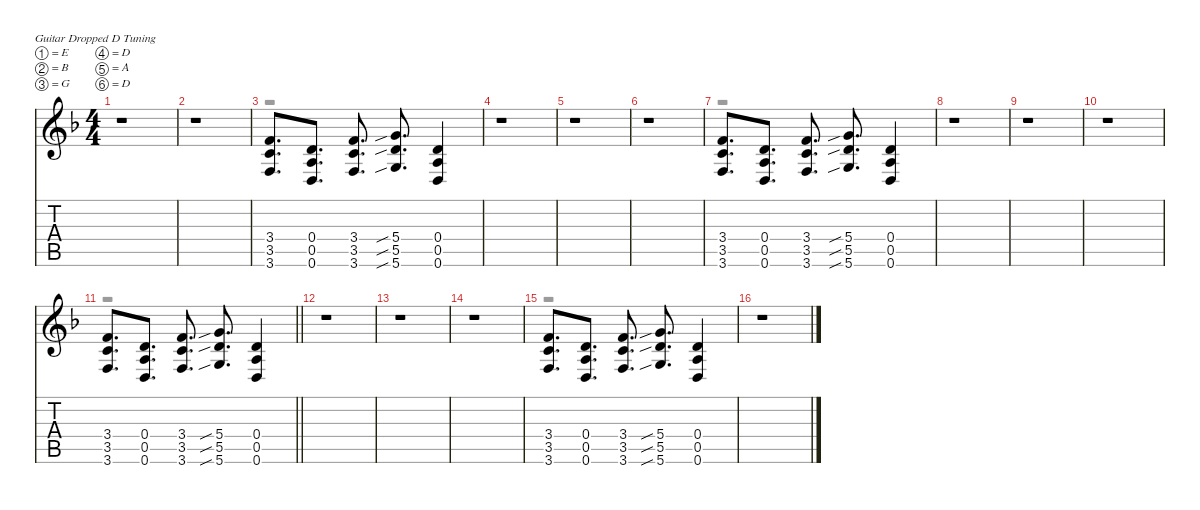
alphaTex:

\defaultSystemsLayout 4
\hideDynamics
\bracketExtendMode nobrackets
\singleTrackTrackNamePolicy hidden
\multiTrackTrackNamePolicy hidden
\otherSystemsTrackNameOrientation horizontal
\track ("Guitar 2" "Guitar 2") {defaultSystemsLayout 8 instrument distortionguitar}
\staff {score tabs}
\tuning (E4 B3 G3 D3 A2 D2)
\voice
\ts (4 4)
\tempo (85 hide)
\clef g2
\ks dminor
r.1{dy f beam Up} |
\tempo (84 hide)
r.1{beam Up} |
\tempo (85 hide)
(3.4{acc forcenatural} 3.5{acc forcenatural} 3.6{acc forcenatural}).8{d beam Up} (0.4{acc forcenatural} 0.5{acc forcenatural} 0.6{acc forcenatural}).8{d beam Up} (3.4{acc forcenatural} 3.5{acc forcenatural} 3.6{acc forcenatural}).8{d beam Up} (5.4{sib acc forcenatural} 5.5{sib acc forcenatural} 5.6{sib acc forcenatural}).8{d beam Up} (0.4{acc forcenatural} 0.5{acc forcenatural} 0.6{acc forcenatural}).4{beam Up} |
\tempo (84 hide)
r.1{beam Up} |
\tempo (85 hide)
r.1{beam Up} |
\tempo (84 hide)
r.1{beam Up} |
\tempo (85 hide)
(3.4{acc forcenatural} 3.5{acc forcenatural} 3.6{acc forcenatural}).8{d beam Up} (0.4{acc forcenatural} 0.5{acc forcenatural} 0.6{acc forcenatural}).8{d beam Up} (3.4{acc forcenatural} 3.5{acc forcenatural} 3.6{acc forcenatural}).8{d beam Up} (5.4{sib acc forcenatural} 5.5{sib acc forcenatural} 5.6{sib acc forcenatural}).8{d beam Up} (0.4{acc forcenatural} 0.5{acc forcenatural} 0.6{acc forcenatural}).4{beam Up} |
\tempo (84 hide)
r.1{beam Up} |
\tempo (85 hide)
r.1{beam Up} |
\tempo (84 hide)
r.1{beam Up} |
\tempo (85 hide)
\barLineRight lightlight
(3.4{acc forcenatural} 3.5{acc forcenatural} 3.6{acc forcenatural}).8{d beam Up} (0.4{acc forcenatural} 0.5{acc forcenatural} 0.6{acc forcenatural}).8{d beam Up} (3.4{acc forcenatural} 3.5{acc forcenatural} 3.6{acc forcenatural}).8{d beam Up} (5.4{sib acc forcenatural} 5.5{sib acc forcenatural} 5.6{sib acc forcenatural}).8{d beam Up} (0.4{acc forcenatural} 0.5{acc forcenatural} 0.6{acc forcenatural}).4{beam Up} |
\tempo (84 0.00625 hide)
r.1{beam Up} |
\tempo (85 0.00625 hide)
r.1{beam Up} |
\tempo (84 hide)
r.1{beam Up} |
\tempo (85 hide)
(3.4{acc forcenatural} 3.5{acc forcenatural} 3.6{acc forcenatural}).8{d beam Up} (0.4{acc forcenatural} 0.5{acc forcenatural} 0.6{acc forcenatural}).8{d beam Up} (3.4{acc forcenatural} 3.5{acc forcenatural} 3.6{acc forcenatural}).8{d beam Up} (5.4{sib acc forcenatural} 5.5{sib acc forcenatural} 5.6{sib acc forcenatural}).8{d beam Up} (0.4{acc forcenatural} 0.5{acc forcenatural} 0.6{acc forcenatural}).4{beam Up} |
\tempo (84 0.00625 hide)
r.1{beam Up}
\voice
\clef g2
\ottava regular
\simile none
\ks dminor
r.1{dy f beam Down} |
r.1{beam Down} |
r.1{beam Down} |
r.1{beam Down} |
r.1{beam Down} |
r.1{beam Down} |
r.1{beam Down} |
r.1{beam Down} |
r.1{beam Down} |
r.1{beam Down} |
\barLineRight lightlight
r.1{beam Down} |
r.1{beam Down} |
r.1{beam Down} |
r.1{beam Down} |
r.1{beam Down} |
r.1{beam Down}
